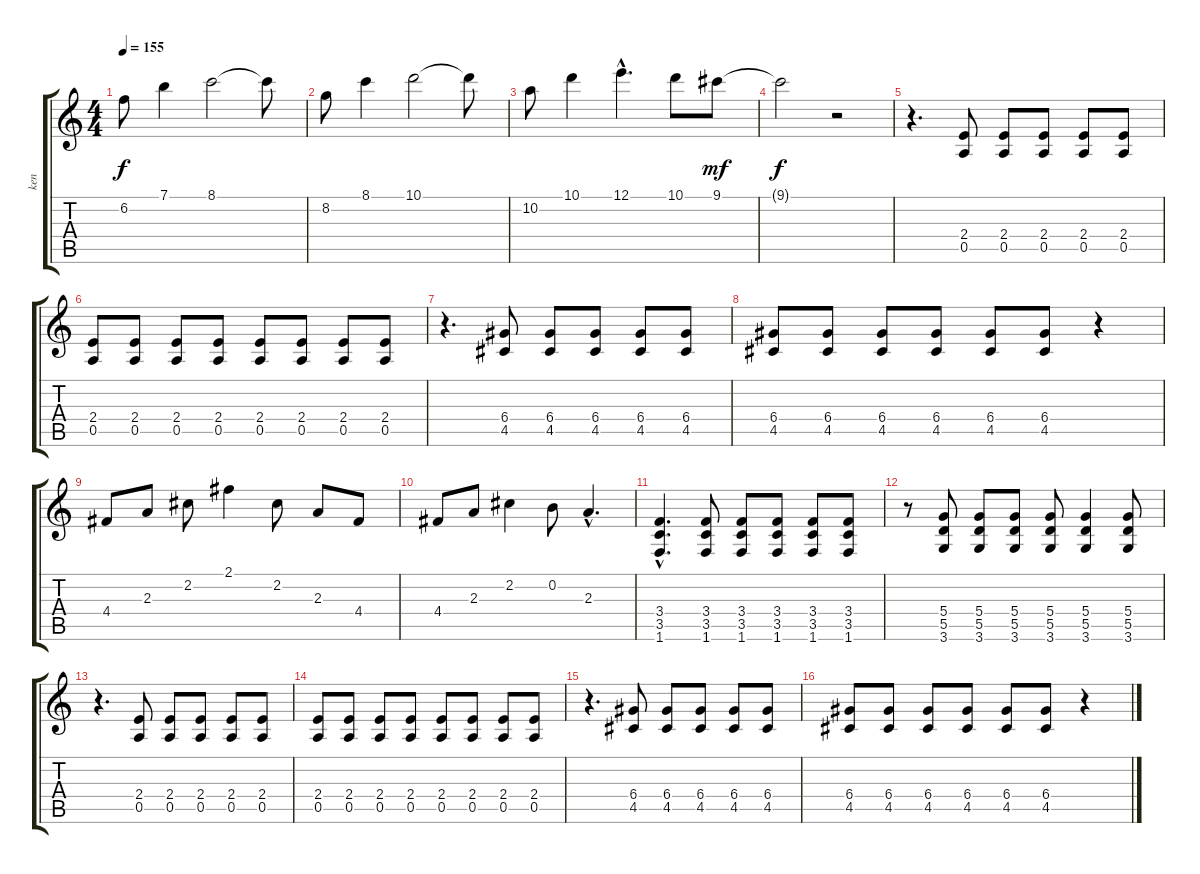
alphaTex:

\track ("ken" "ken") {instrument distortionguitar}
\staff {score tabs}
\tuning (E4 B3 G3 D3 A2 E2) {hide}
\ts (4 4)
\tempo 155
\clef g2
\ks c
6.2.8{dy f instrument electricguitarjazz} 7.1.4 8.1.2 8.1{t}.8 |
8.2.8{instrument electricguitarjazz} 8.1.4 10.1.2 10.1{t}.8 |
10.2.8{instrument electricguitarjazz} 10.1.4 12.1{hac}.4{d} 10.1.8 9.1.8{dy mf} |
9.1{t}.2{dy f} r.2 |
r.4{d} (2.4 0.5).8{instrument distortionguitar} (2.4 0.5).8 (2.4 0.5).8 (2.4 0.5).8 (2.4 0.5).8 |
(2.4 0.5).8 (2.4 0.5).8 (2.4 0.5).8 (2.4 0.5).8 (2.4 0.5).8 (2.4 0.5).8 (2.4 0.5).8 (2.4 0.5).8 |
r.4{d} (6.4 4.5).8 (6.4 4.5).8 (6.4 4.5).8 (6.4 4.5).8 (6.4 4.5).8 |
(6.4 4.5).8 (6.4 4.5).8 (6.4 4.5).8 (6.4 4.5).8 (6.4 4.5).8 (6.4 4.5).8 r.4 |
4.4.8 2.3.8 2.2.8 2.1.4 2.2.8 2.3.8 4.4.8 |
4.4.8 2.3.8 2.2.4 0.2.8 2.3{hac}.4{d} |
(3.4{hac} 3.5{hac} 1.6{hac}).4{d} (3.4 3.5 1.6).8 (3.4 3.5 1.6).8 (3.4 3.5 1.6).8 (3.4 3.5 1.6).8 (3.4 3.5 1.6).8 |
r.8 (5.4 5.5 3.6).8 (5.4 5.5 3.6).8 (5.4 5.5 3.6).8 (5.4 5.5 3.6).8 (5.4 5.5 3.6).4 (5.4 5.5 3.6).8 |
r.4{d} (2.4 0.5).8 (2.4 0.5).8 (2.4 0.5).8 (2.4 0.5).8 (2.4 0.5).8 |
(2.4 0.5).8 (2.4 0.5).8 (2.4 0.5).8 (2.4 0.5).8 (2.4 0.5).8 (2.4 0.5).8 (2.4 0.5).8 (2.4 0.5).8 |
r.4{d} (6.4 4.5).8 (6.4 4.5).8 (6.4 4.5).8 (6.4 4.5).8 (6.4 4.5).8 |
(6.4 4.5).8 (6.4 4.5).8 (6.4 4.5).8 (6.4 4.5).8 (6.4 4.5).8 (6.4 4.5).8 r.4
